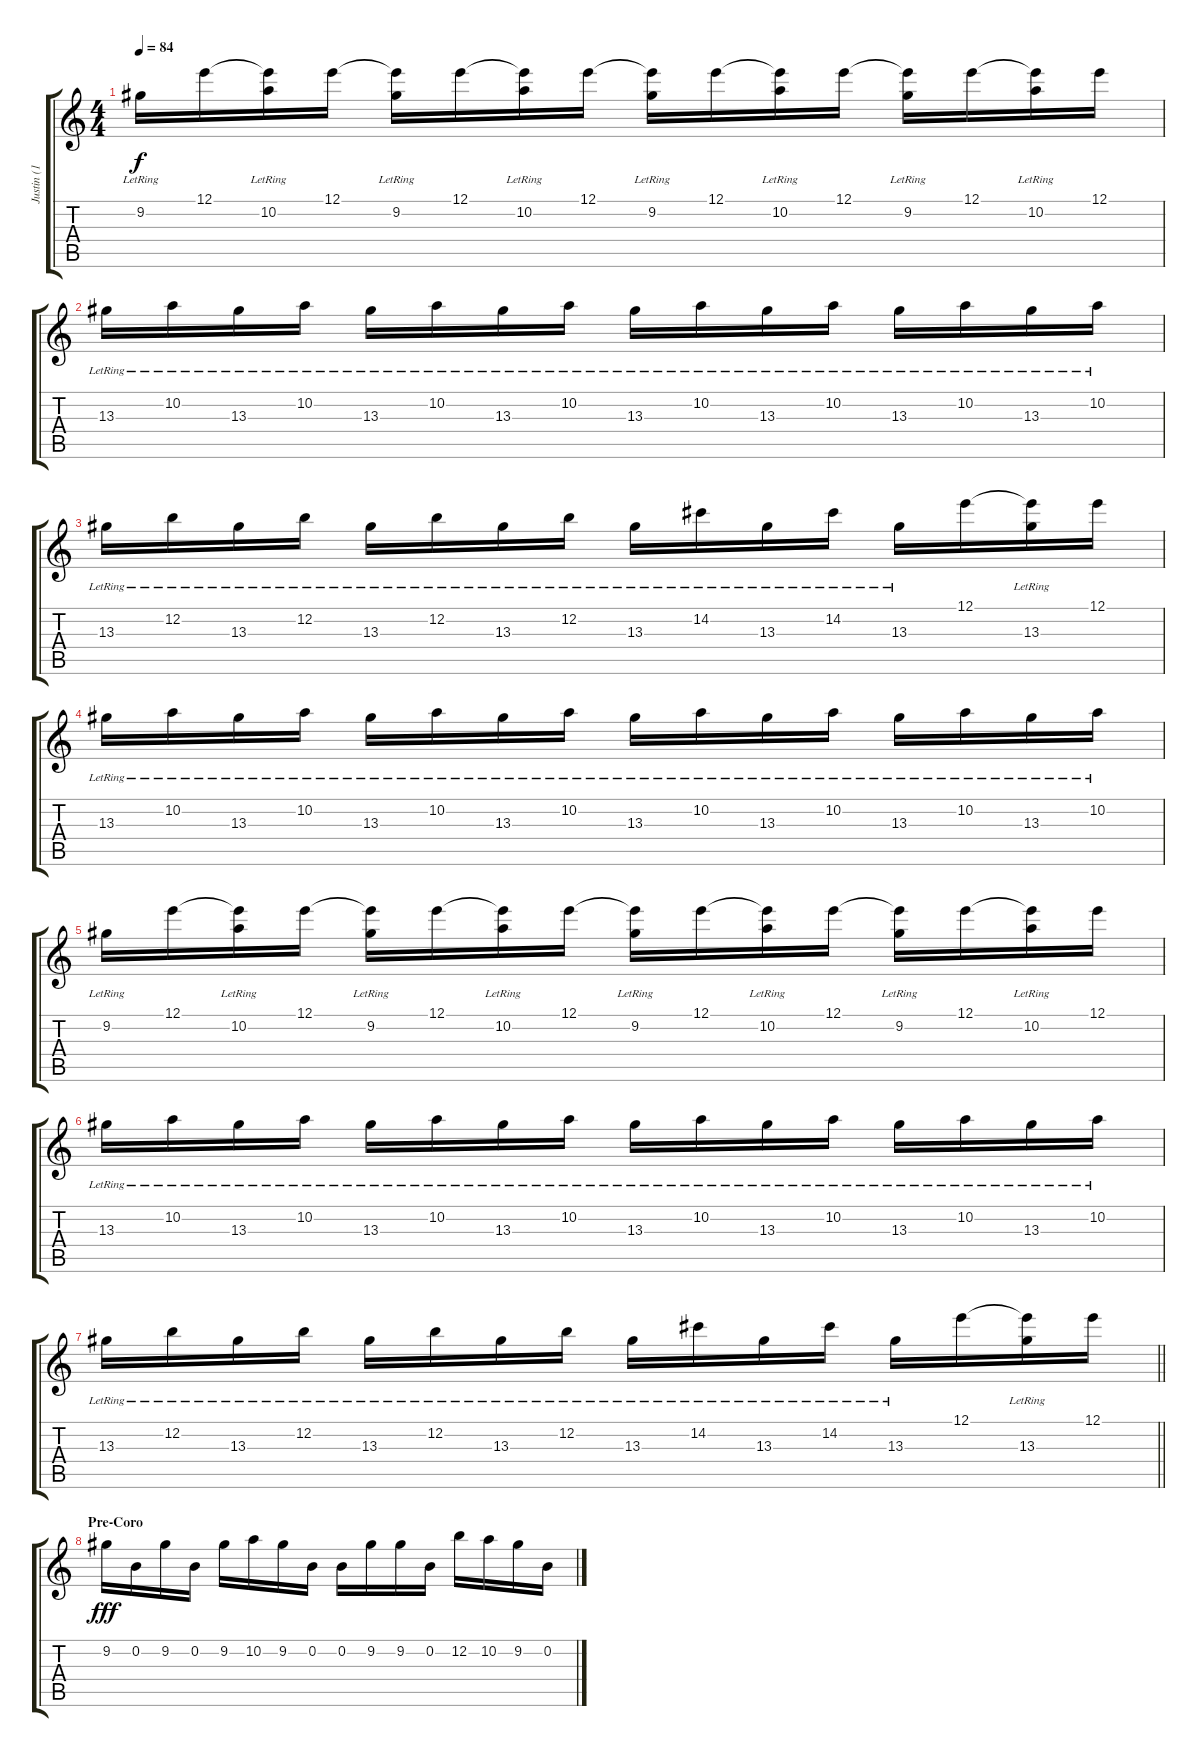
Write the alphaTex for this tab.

\track ("Justin (1 guitarra)" "Justin (1 ") {instrument overdrivenguitar}
\staff {score tabs}
\tuning (E4 B3 G3 D3 A2 D2) {hide}
\ts (4 4)
\tempo 84
\clef g2
\ks c
9.2{lr}.16{dy f} 12.1.16 (12.1{t} 10.2{lr}).16 12.1.16 (12.1{t} 9.2{lr}).16 12.1.16 (12.1{t} 10.2{lr}).16 12.1.16 (12.1{t} 9.2{lr}).16 12.1.16 (12.1{t} 10.2{lr}).16 12.1.16 (12.1{t} 9.2{lr}).16 12.1.16 (12.1{t} 10.2{lr}).16 12.1.16 |
13.3{lr}.16 10.2{lr}.16 13.3{lr}.16 10.2{lr}.16 13.3{lr}.16 10.2{lr}.16 13.3{lr}.16 10.2{lr}.16 13.3{lr}.16 10.2{lr}.16 13.3{lr}.16 10.2{lr}.16 13.3{lr}.16 10.2{lr}.16 13.3{lr}.16 10.2{lr}.16 |
13.3{lr}.16 12.2{lr}.16 13.3{lr}.16 12.2{lr}.16 13.3{lr}.16 12.2{lr}.16 13.3{lr}.16 12.2{lr}.16 13.3{lr}.16 14.2{lr}.16 13.3{lr}.16 14.2{lr}.16 13.3{lr}.16 12.1.16 (12.1{t} 13.3{lr}).16 12.1.16 |
13.3{lr}.16 10.2{lr}.16 13.3{lr}.16 10.2{lr}.16 13.3{lr}.16 10.2{lr}.16 13.3{lr}.16 10.2{lr}.16 13.3{lr}.16 10.2{lr}.16 13.3{lr}.16 10.2{lr}.16 13.3{lr}.16 10.2{lr}.16 13.3{lr}.16 10.2{lr}.16 |
9.2{lr}.16 12.1.16 (12.1{t} 10.2{lr}).16 12.1.16 (12.1{t} 9.2{lr}).16 12.1.16 (12.1{t} 10.2{lr}).16 12.1.16 (12.1{t} 9.2{lr}).16 12.1.16 (12.1{t} 10.2{lr}).16 12.1.16 (12.1{t} 9.2{lr}).16 12.1.16 (12.1{t} 10.2{lr}).16 12.1.16 |
13.3{lr}.16 10.2{lr}.16 13.3{lr}.16 10.2{lr}.16 13.3{lr}.16 10.2{lr}.16 13.3{lr}.16 10.2{lr}.16 13.3{lr}.16 10.2{lr}.16 13.3{lr}.16 10.2{lr}.16 13.3{lr}.16 10.2{lr}.16 13.3{lr}.16 10.2{lr}.16 |
\barLineRight lightlight
13.3{lr}.16 12.2{lr}.16 13.3{lr}.16 12.2{lr}.16 13.3{lr}.16 12.2{lr}.16 13.3{lr}.16 12.2{lr}.16 13.3{lr}.16 14.2{lr}.16 13.3{lr}.16 14.2{lr}.16 13.3{lr}.16 12.1.16 (12.1{t} 13.3{lr}).16 12.1.16 |
\section ("" "Pre-Coro")
9.2.16{dy fff} 0.2.16 9.2.16 0.2.16 9.2.16 10.2.16 9.2.16 0.2.16 0.2.16 9.2.16 9.2.16 0.2.16 12.2.16 10.2.16 9.2.16 0.2.16
